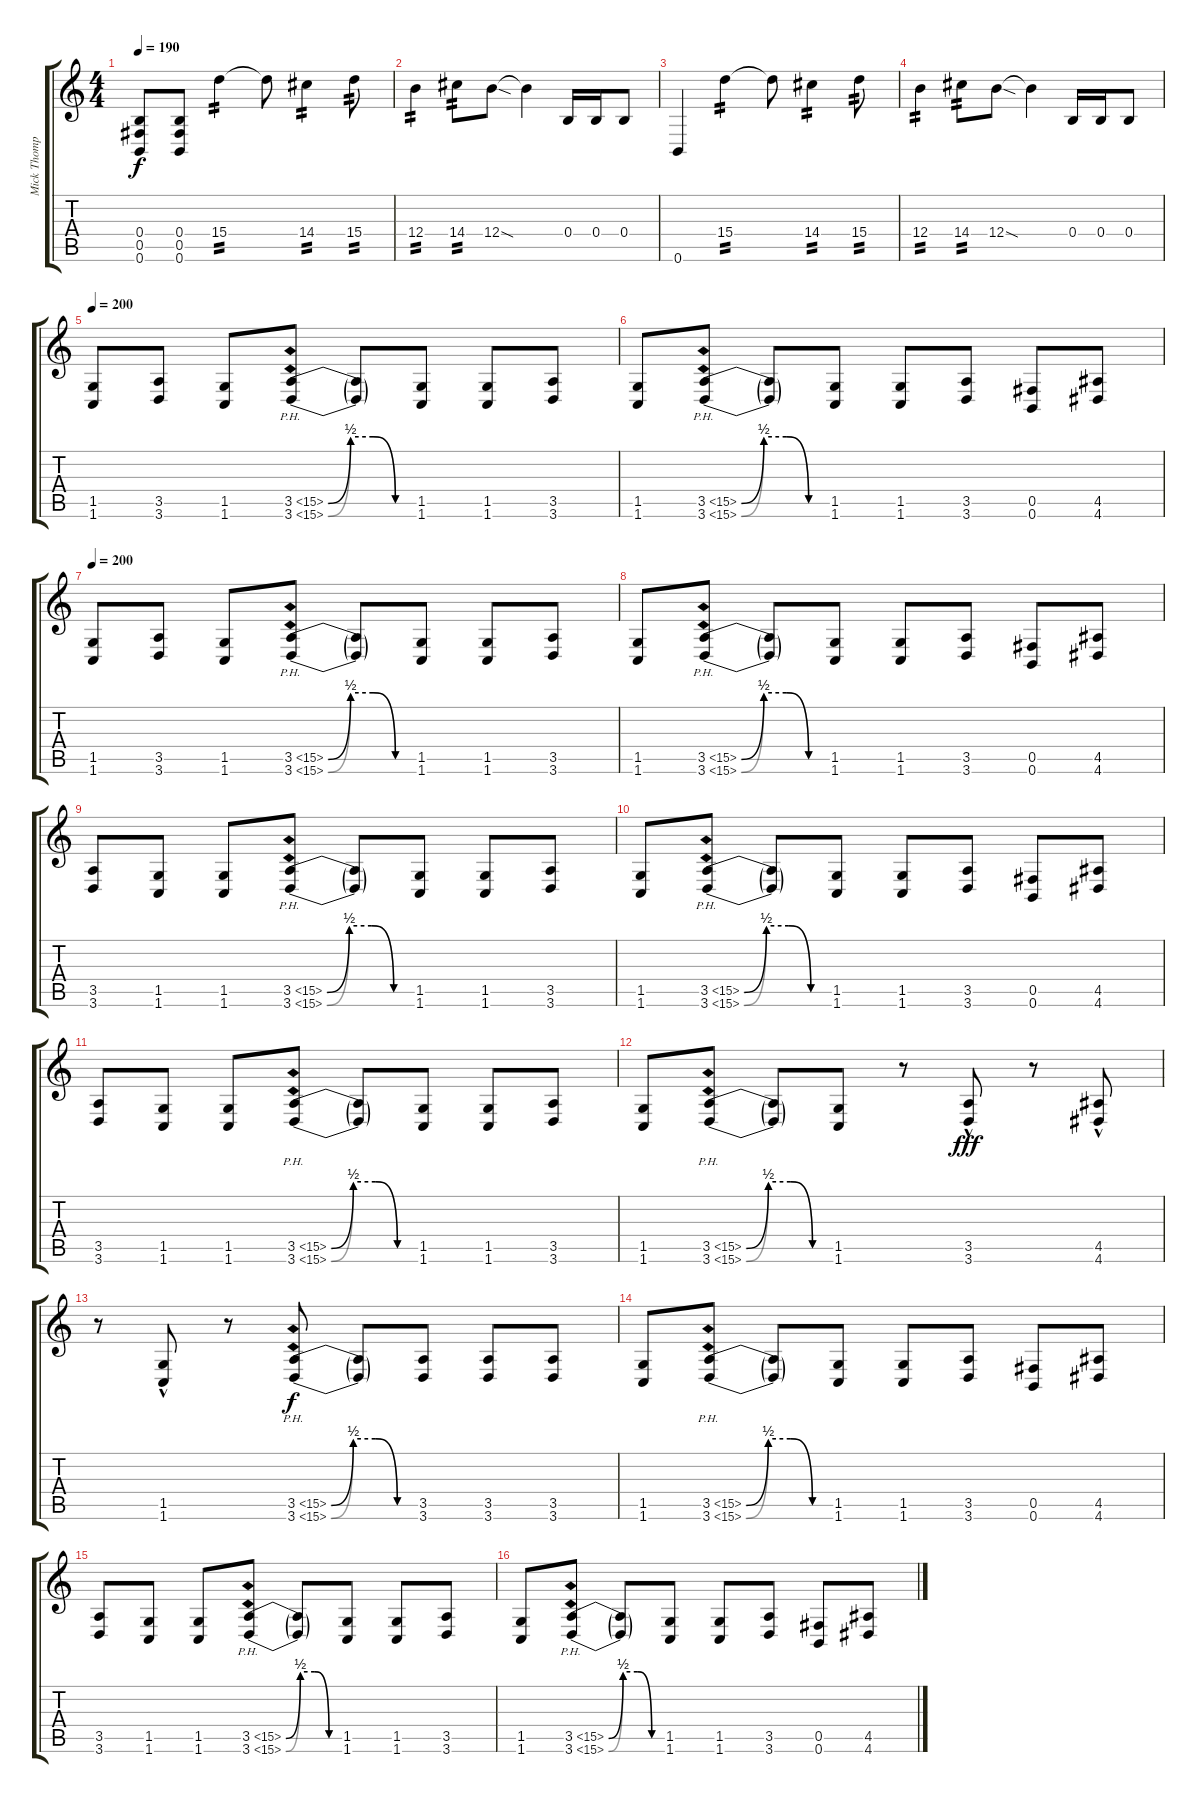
\track ("Mick Thompson" "Mick Thomp") {instrument distortionguitar}
\staff {score tabs}
\tuning (Db4 Ab3 E3 B2 Gb2 B1) {hide}
\ts (4 4)
\tempo 190
\clef g2
\ks c
(0.4 0.5 0.6).8{dy f} (0.4 0.5 0.6).8 15.4.4{tp 2} 15.4{t}.8 14.4.4{tp 2} 15.4.8{tp 2} |
12.4.4{tp 2} 14.4.8{tp 2} 12.4{sod}.8 12.4{t}.4 0.4.16 0.4.16 0.4.8 |
0.6.4 15.4.4{tp 2} 15.4{t}.8 14.4.4{tp 2} 15.4.8{tp 2} |
12.4.4{tp 2} 14.4.8{tp 2} 12.4{sod}.8 12.4{t}.4 0.4.16 0.4.16 0.4.8 |
\tempo 180
\tempo 200
(1.5 1.6).8 (3.5 3.6).8 (1.5 1.6).8 (3.5{be (custom 0 0 15 2 30 2 45 0 60 0) ph 12} 3.6{be (custom 0 0 15 2 30 2 45 0 60 0) ph 12}).8 (3.5{t} 3.6{t}).8 (1.5 1.6).8 (1.5 1.6).8 (3.5 3.6).8 |
(1.5 1.6).8 (3.5{be (custom 0 0 15 2 30 2 45 0 60 0) ph 12} 3.6{be (custom 0 0 15 2 30 2 45 0 60 0) ph 12}).8 (3.5{t} 3.6{t}).8 (1.5 1.6).8 (1.5 1.6).8 (3.5 3.6).8 (0.5 0.6).8 (4.5 4.6).8 |
\tempo 200
(1.5 1.6).8 (3.5 3.6).8 (1.5 1.6).8 (3.5{be (custom 0 0 15 2 30 2 45 0 60 0) ph 12} 3.6{be (custom 0 0 15 2 30 2 45 0 60 0) ph 12}).8 (3.5{t} 3.6{t}).8 (1.5 1.6).8 (1.5 1.6).8 (3.5 3.6).8 |
(1.5 1.6).8 (3.5{be (custom 0 0 15 2 30 2 45 0 60 0) ph 12} 3.6{be (custom 0 0 15 2 30 2 45 0 60 0) ph 12}).8 (3.5{t} 3.6{t}).8 (1.5 1.6).8 (1.5 1.6).8 (3.5 3.6).8 (0.5 0.6).8 (4.5 4.6).8 |
(3.5 3.6).8 (1.5 1.6).8 (1.5 1.6).8 (3.5{be (custom 0 0 15 2 30 2 45 0 60 0) ph 12} 3.6{be (custom 0 0 15 2 30 2 45 0 60 0) ph 12}).8 (3.5{t} 3.6{t}).8 (1.5 1.6).8 (1.5 1.6).8 (3.5 3.6).8 |
(1.5 1.6).8 (3.5{be (custom 0 0 15 2 30 2 45 0 60 0) ph 12} 3.6{be (custom 0 0 15 2 30 2 45 0 60 0) ph 12}).8 (3.5{t} 3.6{t}).8 (1.5 1.6).8 (1.5 1.6).8 (3.5 3.6).8 (0.5 0.6).8 (4.5 4.6).8 |
(3.5 3.6).8 (1.5 1.6).8 (1.5 1.6).8 (3.5{be (custom 0 0 15 2 30 2 45 0 60 0) ph 12} 3.6{be (custom 0 0 15 2 30 2 45 0 60 0) ph 12}).8 (3.5{t} 3.6{t}).8 (1.5 1.6).8 (1.5 1.6).8 (3.5 3.6).8 |
(1.5 1.6).8 (3.5{be (custom 0 0 15 2 30 2 45 0 60 0) ph 12} 3.6{be (custom 0 0 15 2 30 2 45 0 60 0) ph 12}).8 (3.5{t} 3.6{t}).8 (1.5 1.6).8 r.8 (3.5{hac} 3.6{hac}).8{dy fff} r.8 (4.5{hac} 4.6{hac}).8 |
r.8 (1.5{hac} 1.6{hac}).8 r.8 (3.5{be (custom 0 0 15 2 30 2 45 0 60 0) ph 12} 3.6{be (custom 0 0 15 2 30 2 45 0 60 0) ph 12}).8{dy f} (3.5{t} 3.6{t}).8 (3.5 3.6).8 (3.5 3.6).8 (3.5 3.6).8 |
(1.5 1.6).8 (3.5{be (custom 0 0 15 2 30 2 45 0 60 0) ph 12} 3.6{be (custom 0 0 15 2 30 2 45 0 60 0) ph 12}).8 (3.5{t} 3.6{t}).8 (1.5 1.6).8 (1.5 1.6).8 (3.5 3.6).8 (0.5 0.6).8 (4.5 4.6).8 |
(3.5 3.6).8 (1.5 1.6).8 (1.5 1.6).8 (3.5{be (custom 0 0 15 2 30 2 45 0 60 0) ph 12} 3.6{be (custom 0 0 15 2 30 2 45 0 60 0) ph 12}).8 (3.5{t} 3.6{t}).8 (1.5 1.6).8 (1.5 1.6).8 (3.5 3.6).8 |
(1.5 1.6).8 (3.5{be (custom 0 0 15 2 30 2 45 0 60 0) ph 12} 3.6{be (custom 0 0 15 2 30 2 45 0 60 0) ph 12}).8 (3.5{t} 3.6{t}).8 (1.5 1.6).8 (1.5 1.6).8 (3.5 3.6).8 (0.5 0.6).8 (4.5 4.6).8
